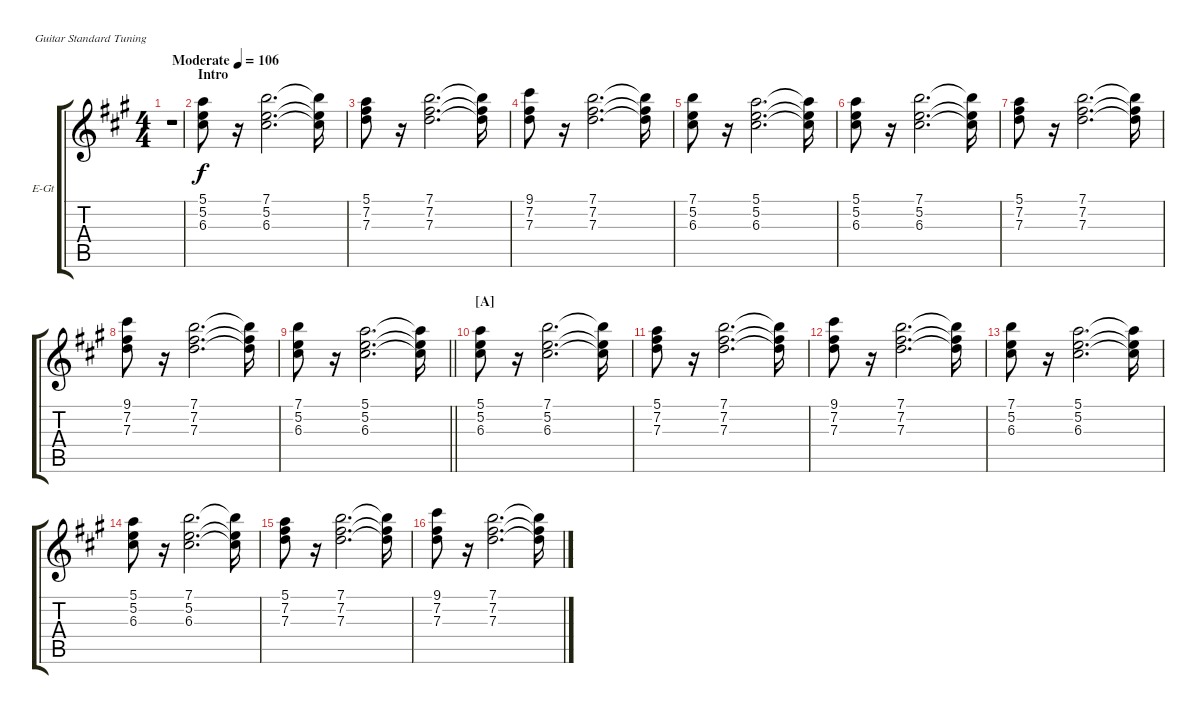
\bracketExtendMode groupsimilarinstruments
\firstSystemTrackNameOrientation horizontal
\otherSystemsTrackNameOrientation horizontal
\track ("Albert Hammond Jr." "E-Gt") {instrument electricguitarjazz}
\staff {score tabs}
\tuning (E4 B3 G3 D3 A2 E2)
\ts (4 4)
\ac
\tempo (106 "Moderate")
\clef g2
\ks a
r.1{dy f instrument electricguitarjazz} |
\section ("" "Intro")
(5.1 5.2 6.3).8 r.16 (7.1 5.2 6.3).2{d} (7.1{t} 5.2{t} 6.3{t}).16 |
(7.2 7.3 5.1).8 r.16 (7.1 7.2 7.3).2{d} (7.1{t} 7.2{t} 7.3{t}).16 |
(7.2 7.3 9.1).8 r.16 (7.1 7.2 7.3).2{d} (7.1{t} 7.2{t} 7.3{t}).16 |
(7.1 5.2 6.3).8 r.16 (5.1 5.2 6.3).2{d} (5.1{t} 5.2{t} 6.3{t}).16 |
(5.1 5.2 6.3).8 r.16 (7.1 5.2 6.3).2{d} (7.1{t} 5.2{t} 6.3{t}).16 |
(7.2 7.3 5.1).8 r.16 (7.1 7.2 7.3).2{d} (7.1{t} 7.2{t} 7.3{t}).16 |
(7.2 7.3 9.1).8 r.16 (7.1 7.2 7.3).2{d} (7.1{t} 7.2{t} 7.3{t}).16 |
\barLineRight lightlight
(7.1 5.2 6.3).8 r.16 (5.1 5.2 6.3).2{d} (5.1{t} 5.2{t} 6.3{t}).16 |
\section ("A" "")
(5.1 5.2 6.3).8 r.16 (7.1 5.2 6.3).2{d} (7.1{t} 5.2{t} 6.3{t}).16 |
(7.2 7.3 5.1).8 r.16 (7.1 7.2 7.3).2{d} (7.1{t} 7.2{t} 7.3{t}).16 |
(7.2 7.3 9.1).8 r.16 (7.1 7.2 7.3).2{d} (7.1{t} 7.2{t} 7.3{t}).16 |
(7.1 5.2 6.3).8 r.16 (5.1 5.2 6.3).2{d} (5.1{t} 5.2{t} 6.3{t}).16 |
(5.1 5.2 6.3).8 r.16 (7.1 5.2 6.3).2{d} (7.1{t} 5.2{t} 6.3{t}).16 |
(7.2 7.3 5.1).8 r.16 (7.1 7.2 7.3).2{d} (7.1{t} 7.2{t} 7.3{t}).16 |
(7.2 7.3 9.1).8 r.16 (7.1 7.2 7.3).2{d} (7.1{t} 7.2{t} 7.3{t}).16
